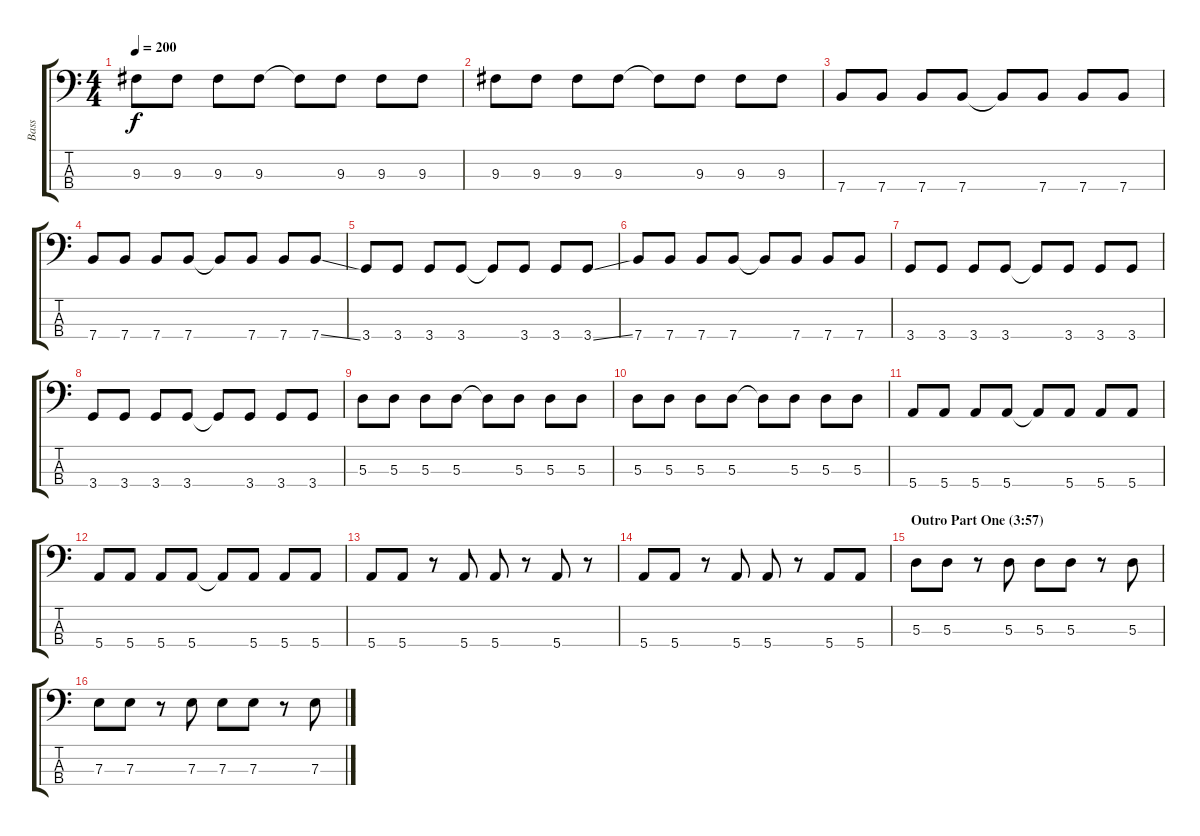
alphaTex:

\track ("Bass" "Bass") {instrument electricbassfinger}
\staff {score tabs}
\tuning (G2 D2 A1 E1) {hide}
\ts (4 4)
\tempo 200
\clef f4
\ks c
9.3.8{dy f} 9.3.8 9.3.8 9.3.8 9.3{t}.8 9.3.8 9.3.8 9.3.8 |
9.3.8 9.3.8 9.3.8 9.3.8 9.3{t}.8 9.3.8 9.3.8 9.3.8 |
7.4.8 7.4.8 7.4.8 7.4.8 7.4{t}.8 7.4.8 7.4.8 7.4.8 |
7.4.8 7.4.8 7.4.8 7.4.8 7.4{t}.8 7.4.8 7.4.8 7.4{ss}.8 |
3.4.8 3.4.8 3.4.8 3.4.8 3.4{t}.8 3.4.8 3.4.8 3.4{ss}.8 |
7.4.8 7.4.8 7.4.8 7.4.8 7.4{t}.8 7.4.8 7.4.8 7.4.8 |
3.4.8 3.4.8 3.4.8 3.4.8 3.4{t}.8 3.4.8 3.4.8 3.4.8 |
3.4.8 3.4.8 3.4.8 3.4.8 3.4{t}.8 3.4.8 3.4.8 3.4.8 |
5.3.8 5.3.8 5.3.8 5.3.8 5.3{t}.8 5.3.8 5.3.8 5.3.8 |
5.3.8 5.3.8 5.3.8 5.3.8 5.3{t}.8 5.3.8 5.3.8 5.3.8 |
5.4.8 5.4.8 5.4.8 5.4.8 5.4{t}.8 5.4.8 5.4.8 5.4.8 |
5.4.8 5.4.8 5.4.8 5.4.8 5.4{t}.8 5.4.8 5.4.8 5.4.8 |
5.4.8 5.4.8 r.8 5.4.8 5.4.8 r.8 5.4.8 r.8 |
5.4.8 5.4.8 r.8 5.4.8 5.4.8 r.8 5.4.8 5.4.8 |
\section ("" "Outro Part One (3:57)")
5.3.8 5.3.8 r.8 5.3.8 5.3.8 5.3.8 r.8 5.3.8 |
7.3.8 7.3.8 r.8 7.3.8 7.3.8 7.3.8 r.8 7.3.8
